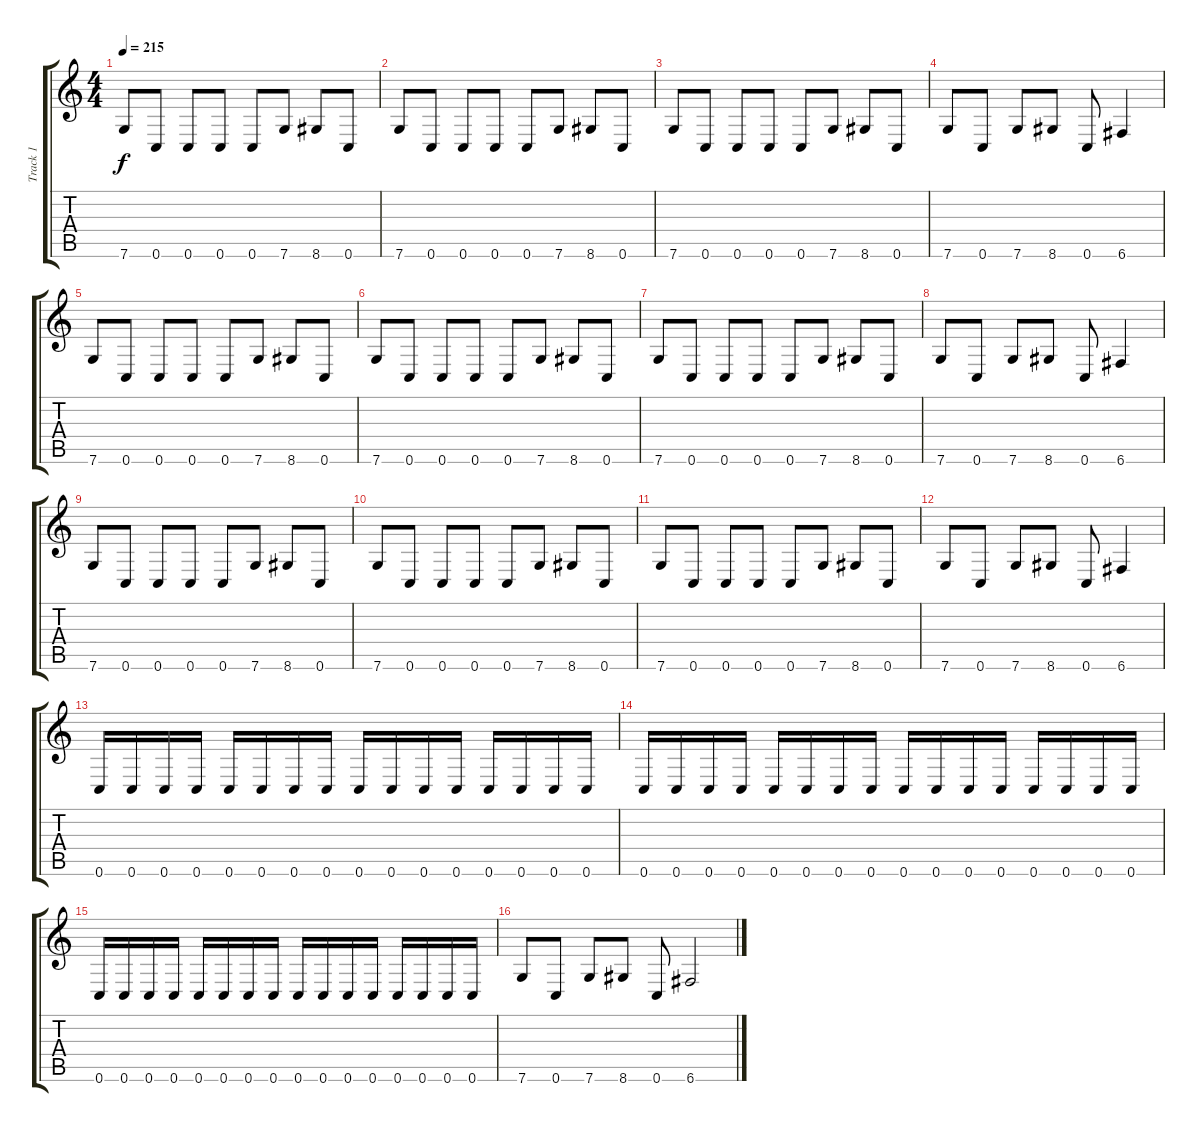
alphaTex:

\track ("Track 1" "Track 1") {instrument distortionguitar}
\staff {score tabs}
\tuning (D4 A3 F3 C3 G2 C2) {hide}
\ts (4 4)
\tempo 215
\clef g2
\ks c
7.6.8{dy f} 0.6.8 0.6.8 0.6.8 0.6.8 7.6.8 8.6.8 0.6.8 |
7.6.8 0.6.8 0.6.8 0.6.8 0.6.8 7.6.8 8.6.8 0.6.8 |
7.6.8 0.6.8 0.6.8 0.6.8 0.6.8 7.6.8 8.6.8 0.6.8 |
7.6.8 0.6.8 7.6.8 8.6.8 0.6.8 6.6.4 |
7.6.8 0.6.8 0.6.8 0.6.8 0.6.8 7.6.8 8.6.8 0.6.8 |
7.6.8 0.6.8 0.6.8 0.6.8 0.6.8 7.6.8 8.6.8 0.6.8 |
7.6.8 0.6.8 0.6.8 0.6.8 0.6.8 7.6.8 8.6.8 0.6.8 |
7.6.8 0.6.8 7.6.8 8.6.8 0.6.8 6.6.4 |
7.6.8 0.6.8 0.6.8 0.6.8 0.6.8 7.6.8 8.6.8 0.6.8 |
7.6.8 0.6.8 0.6.8 0.6.8 0.6.8 7.6.8 8.6.8 0.6.8 |
7.6.8 0.6.8 0.6.8 0.6.8 0.6.8 7.6.8 8.6.8 0.6.8 |
7.6.8 0.6.8 7.6.8 8.6.8 0.6.8 6.6.4 |
0.6.16 0.6.16 0.6.16 0.6.16 0.6.16 0.6.16 0.6.16 0.6.16 0.6.16 0.6.16 0.6.16 0.6.16 0.6.16 0.6.16 0.6.16 0.6.16 |
0.6.16 0.6.16 0.6.16 0.6.16 0.6.16 0.6.16 0.6.16 0.6.16 0.6.16 0.6.16 0.6.16 0.6.16 0.6.16 0.6.16 0.6.16 0.6.16 |
0.6.16 0.6.16 0.6.16 0.6.16 0.6.16 0.6.16 0.6.16 0.6.16 0.6.16 0.6.16 0.6.16 0.6.16 0.6.16 0.6.16 0.6.16 0.6.16 |
7.6.8 0.6.8 7.6.8 8.6.8 0.6.8 6.6.2
